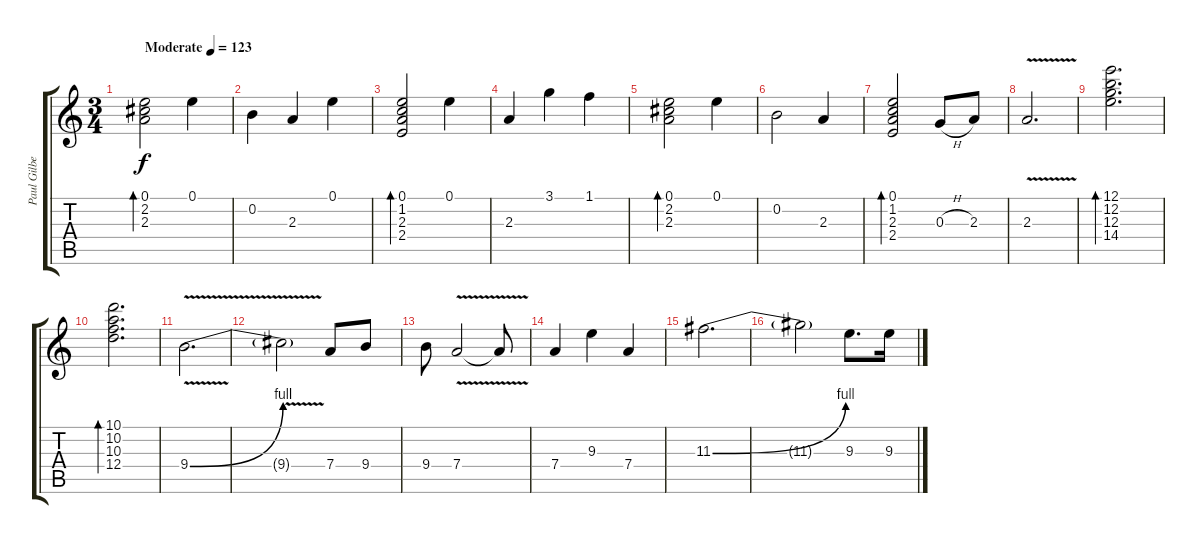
\track ("Paul Gilbert (Lead)" "Paul Gilbe") {instrument electricguitarjazz}
\staff {score tabs}
\tuning (E4 B3 G3 D3 A2 E2) {hide}
\ts (3 4)
\tempo (123 "Moderate")
\clef g2
\ks c
(0.1 2.2 2.3).2{bd 240 dy f instrument electricguitarjazz} 0.1.4 |
0.2.4 2.3.4 0.1.4 |
(0.1 1.2 2.3 2.4).2{bd 240} 0.1.4 |
2.3.4 3.1.4 1.1.4 |
(0.1 2.2 2.3).2{bd 240} 0.1.4 |
0.2.2 2.3.4 |
(0.1 1.2 2.3 2.4).2{bd 240} 0.3{h}.8 2.3.8 |
2.3{v}.2{d} |
(12.1 12.2 12.3 14.4).2{d bd 240} |
(10.1 10.2 10.3 12.4).2{d bd 480} |
9.4{be (bend 0 0 60 4) v}.2{d} |
9.4{v t}.2 7.4.8 9.4.8 |
9.4.8 7.4{v}.2 7.4{t}.8 |
7.4.4 9.3.4 7.4.4 |
11.3{be (bend 0 0 60 4)}.2{d} |
11.3{t}.2 9.3.8{d} 9.3.16
